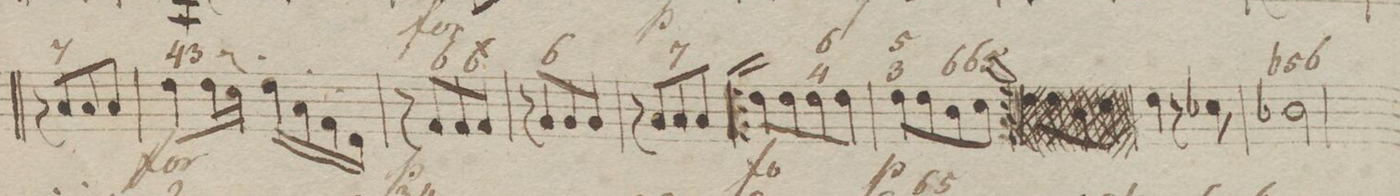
**kern	**fba	**dynam
*I"Organ.	*	*
*clefF4	*	*
*k[b-]	*	*
8r	.	.
8C/L	7	.
8C/	.	.
8C/J	.	.
=148	=148	=148
8F\L	4	f
16F'\L	3	.
16E\'JJ	.	.
16F\'LL	.	.
16C\'	.	.
16AA\'	.	.
16FF\JJ	.	.
=149	=149	=149
8r	.	p
8AA/L	6	.
8AA/	.	.
8AA/J	6\	.
=150	=150	=150
8r	.	.
8BB-/L	6	.
8BB-/	.	.
8BB-/J	.	.
=151	=151	=151
8r	.	.
8C/L	.	.
8C/	7	.
8C/J	.	.
=152	=152	=152
8F\L	.	f
8F\	.	.
8F\	6 4	.
8F\J	.	.
=153	=153	=153
8F\L	5 3	p
8F\	.	.
8D\	6	.
8E\J	6	.
=154	=154	=154
8F\Lyy	.	fy
8F\yy	.	.
8F\yy	6 4	.
8F\Jyy	.	.
=155	=155	=155
8F\Lyy	5 3	py
8F\yy	.	.
8D\yy	6	.
8E\Jyy	6	.
=156	=156	=156
8F\	.	.
8r	.	.
8E-X\	.	.
8r	.	.
=157	=157	=157
*2\right	*	*
2D-X\	-5	.
.	6	.
=158	=158	=158
*-	*-	*-
